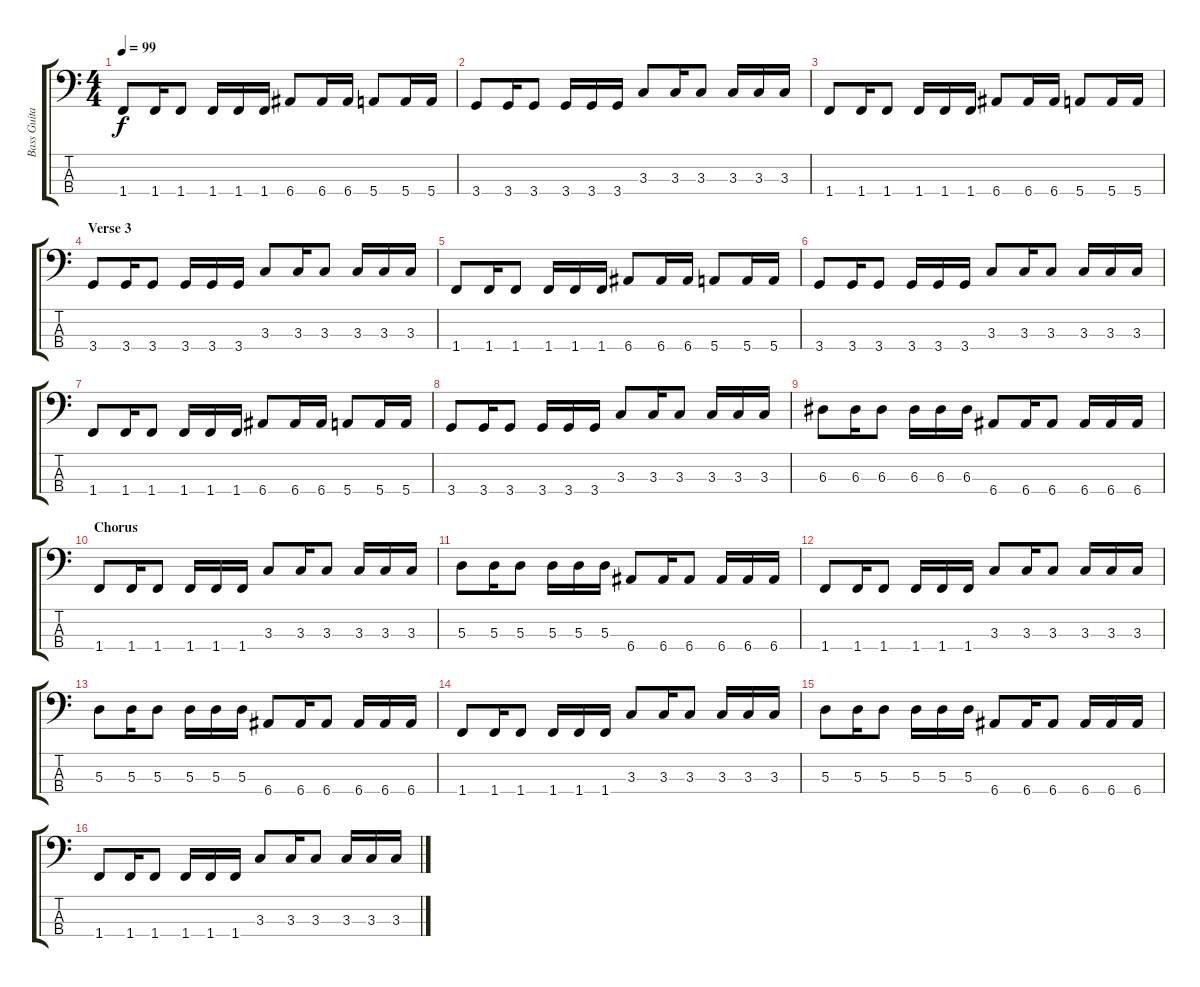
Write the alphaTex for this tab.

\track ("Bass Guitar" "Bass Guita") {instrument electricbassfinger}
\staff {score tabs}
\tuning (G2 D2 A1 E1) {hide}
\ts (4 4)
\tempo 99
\clef f4
\ks c
1.4.8{dy f} 1.4.16 1.4.8 1.4.16 1.4.16 1.4.16 6.4.8 6.4.16 6.4.16 5.4.8 5.4.16 5.4.16 |
3.4.8 3.4.16 3.4.8 3.4.16 3.4.16 3.4.16 3.3.8 3.3.16 3.3.8 3.3.16 3.3.16 3.3.16 |
1.4.8 1.4.16 1.4.8 1.4.16 1.4.16 1.4.16 6.4.8 6.4.16 6.4.16 5.4.8 5.4.16 5.4.16 |
\section ("" "Verse 3")
3.4.8 3.4.16 3.4.8 3.4.16 3.4.16 3.4.16 3.3.8 3.3.16 3.3.8 3.3.16 3.3.16 3.3.16 |
1.4.8 1.4.16 1.4.8 1.4.16 1.4.16 1.4.16 6.4.8 6.4.16 6.4.16 5.4.8 5.4.16 5.4.16 |
3.4.8 3.4.16 3.4.8 3.4.16 3.4.16 3.4.16 3.3.8 3.3.16 3.3.8 3.3.16 3.3.16 3.3.16 |
1.4.8 1.4.16 1.4.8 1.4.16 1.4.16 1.4.16 6.4.8 6.4.16 6.4.16 5.4.8 5.4.16 5.4.16 |
3.4.8 3.4.16 3.4.8 3.4.16 3.4.16 3.4.16 3.3.8 3.3.16 3.3.8 3.3.16 3.3.16 3.3.16 |
6.3.8 6.3.16 6.3.8 6.3.16 6.3.16 6.3.16 6.4.8 6.4.16 6.4.8 6.4.16 6.4.16 6.4.16 |
\section ("" "Chorus")
1.4.8 1.4.16 1.4.8 1.4.16 1.4.16 1.4.16 3.3.8 3.3.16 3.3.8 3.3.16 3.3.16 3.3.16 |
5.3.8 5.3.16 5.3.8 5.3.16 5.3.16 5.3.16 6.4.8 6.4.16 6.4.8 6.4.16 6.4.16 6.4.16 |
1.4.8 1.4.16 1.4.8 1.4.16 1.4.16 1.4.16 3.3.8 3.3.16 3.3.8 3.3.16 3.3.16 3.3.16 |
5.3.8 5.3.16 5.3.8 5.3.16 5.3.16 5.3.16 6.4.8 6.4.16 6.4.8 6.4.16 6.4.16 6.4.16 |
1.4.8 1.4.16 1.4.8 1.4.16 1.4.16 1.4.16 3.3.8 3.3.16 3.3.8 3.3.16 3.3.16 3.3.16 |
5.3.8 5.3.16 5.3.8 5.3.16 5.3.16 5.3.16 6.4.8 6.4.16 6.4.8 6.4.16 6.4.16 6.4.16 |
1.4.8 1.4.16 1.4.8 1.4.16 1.4.16 1.4.16 3.3.8 3.3.16 3.3.8 3.3.16 3.3.16 3.3.16
